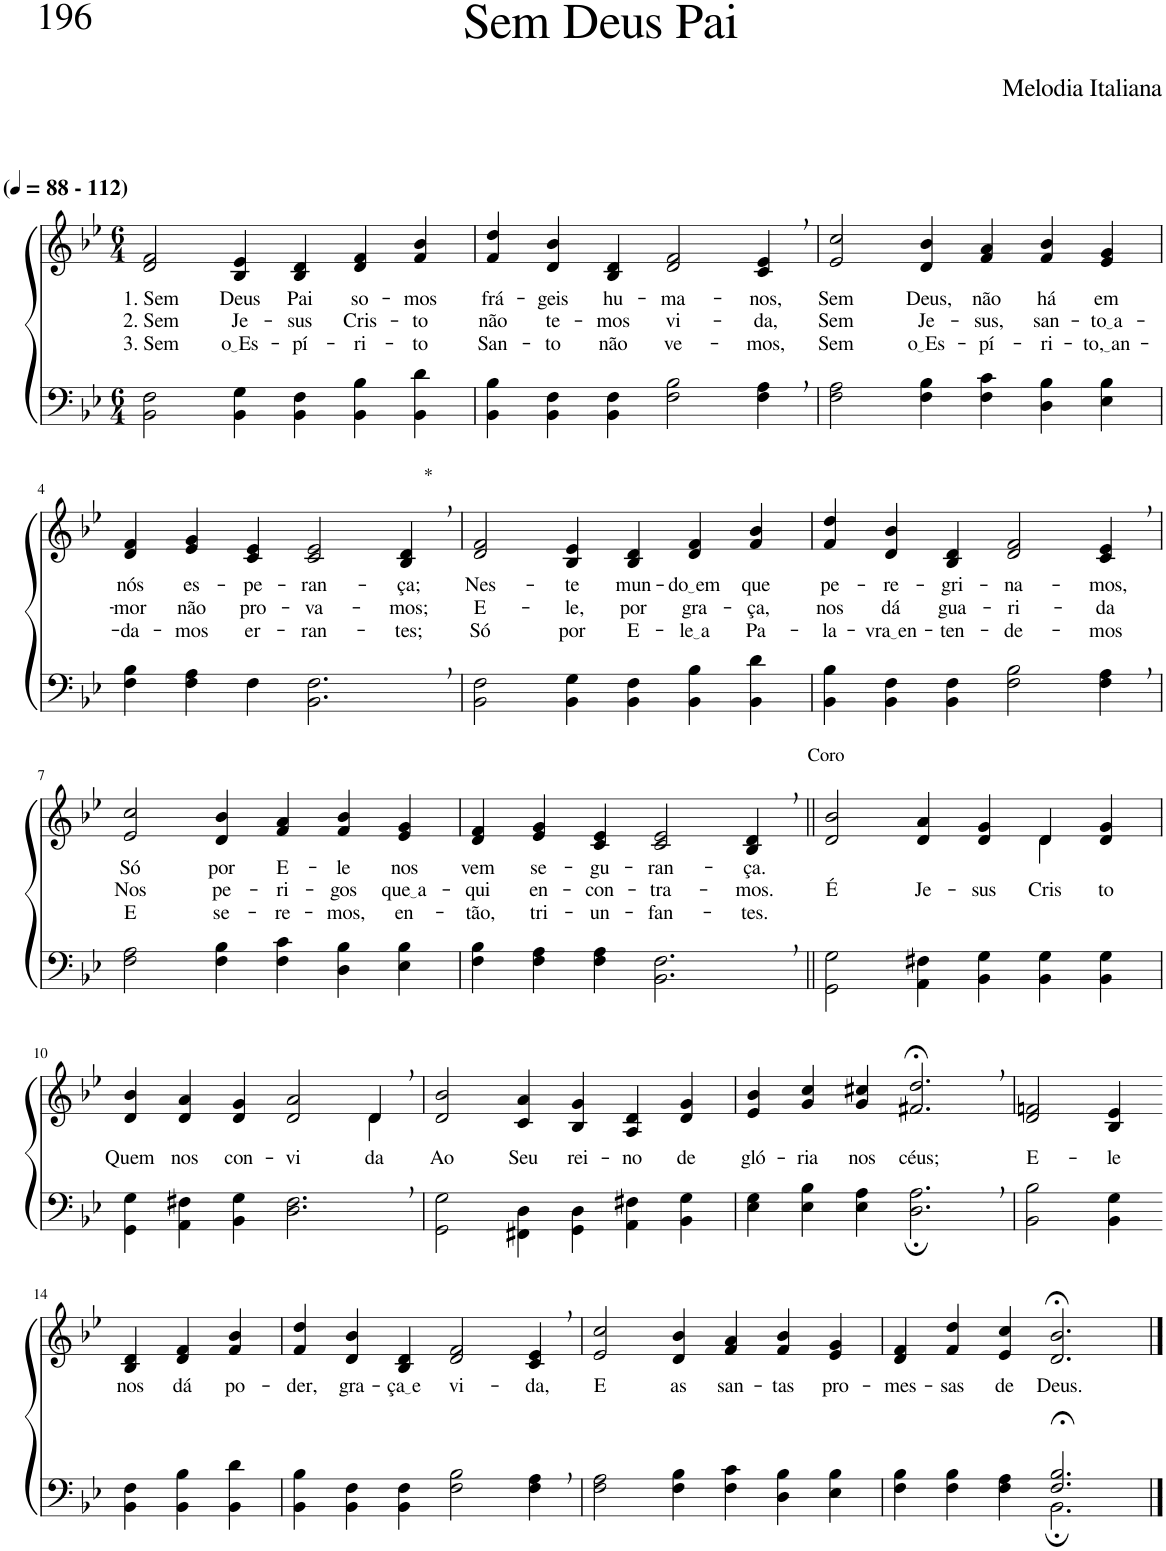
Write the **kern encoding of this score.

**kern	**kern	**text	**text	**text
*part2	*part1	*part1	*part1	*part1
*staff2	*staff1	*staff1	*staff1	*staff1
*I"Parte III e IV	*I"Parte I e II	*	*	*
*clefF4	*clefG2	*	*	*
*k[b-e-]	*k[b-e-]	*	*	*
*M6/4	*M6/4	*	*	*
*MM88	*MM88	*	*	*
=1	=1	=1	=1	=1
!	!LO:TX:a:B:t=(	!	!	!
!	!LO:TX:a:B:t=- 112)	!	!	!
!	!	!LO:LY:b	!LO:LY:b	!LO:LY:b
2BB-\ 2F\	2d/ 2f/	1. Sem	2. Sem	3. Sem
!	!	!LO:LY:b	!LO:LY:b	!LO:LY:b
4BB-\ 4G\	4B-/ 4e-/	Deus	Je-	o Es
!	!	!LO:LY:b	!LO:LY:b	!LO:LY:b
4BB-\ 4F\	4B-/ 4d/	Pai	-sus	-pí-
!	!	!LO:LY:b	!LO:LY:b	!LO:LY:b
4BB-\ 4B-\	4d/ 4f/	so-	Cris-	-ri-
!	!	!LO:LY:b	!LO:LY:b	!LO:LY:b
4BB-\ 4d\	4f/ 4b-/	-mos	-to	-to
=2	=2	=2	=2	=2
!	!	!LO:LY:b	!LO:LY:b	!LO:LY:b
4BB-\ 4B-\	4f/ 4dd/	frá-	não	San-
!	!	!LO:LY:b	!LO:LY:b	!LO:LY:b
4BB-\ 4F\	4d/ 4b-/	-geis	te-	-to
!	!	!LO:LY:b	!LO:LY:b	!LO:LY:b
4BB-\ 4F\	4B-/ 4d/	hu-	-mos	não
!	!	!LO:LY:b	!LO:LY:b	!LO:LY:b
2F\ 2B-\	2d/ 2f/	-ma-	vi-	ve-
!	!	!LO:LY:b	!LO:LY:b	!LO:LY:b
4F\, 4A\,	4c/, 4e-/,	-nos,	-da,	-mos,
=3	=3	=3	=3	=3
!	!	!LO:LY:b	!LO:LY:b	!LO:LY:b
2F\ 2A\	2e-/ 2cc/	Sem	Sem	Sem
!	!	!LO:LY:b	!LO:LY:b	!LO:LY:b
4F\ 4B-\	4d/ 4b-/	Deus,	Je-	o Es
!	!	!LO:LY:b	!LO:LY:b	!LO:LY:b
4F\ 4c\	4f/ 4a/	não	-sus,	-pí-
!	!	!LO:LY:b	!LO:LY:b	!LO:LY:b
4D\ 4B-\	4f/ 4b-/	há	san-	-ri-
!	!	!LO:LY:b	!LO:LY:b	!LO:LY:b
4E-\ 4B-\	4e-/ 4g/	em	to a	to, an
!!LO:LB:g=z
=4	=4	=4	=4	=4
!	!	!LO:LY:b	!LO:LY:b	!LO:LY:b
4F\ 4B-\	4d/ 4f/	nós	-mor	-da-
!	!	!LO:LY:b	!LO:LY:b	!LO:LY:b
4F\ 4A\	4e-/ 4g/	es-	não	-mos
!	!	!LO:LY:b	!LO:LY:b	!LO:LY:b
4F\	4c/ 4e-/	-pe-	pro-	er-
!	!	!LO:LY:b	!LO:LY:b	!LO:LY:b
2.BB-\, 2.F\,	2c/ 2e-/	-ran-	-va-	-ran-
!	!LO:TX:a:t=*	!	!	!
!	!	!LO:LY:b	!LO:LY:b	!LO:LY:b
.	4B-/, 4d/,	-ça;	-mos;	-tes;
=5	=5	=5	=5	=5
!	!	!LO:LY:b	!LO:LY:b	!LO:LY:b
2BB-\ 2F\	2d/ 2f/	Nes-	E-	Só
!	!	!LO:LY:b	!LO:LY:b	!LO:LY:b
4BB-\ 4G\	4B-/ 4e-/	-te	-le,	por
!	!	!LO:LY:b	!LO:LY:b	!LO:LY:b
4BB-\ 4F\	4B-/ 4d/	mun-	por	E-
!	!	!LO:LY:b	!LO:LY:b	!LO:LY:b
4BB-\ 4B-\	4d/ 4f/	do em	gra-	le a
!	!	!LO:LY:b	!LO:LY:b	!LO:LY:b
4BB-\ 4d\	4f/ 4b-/	que	-ça,	Pa-
=6	=6	=6	=6	=6
!	!	!LO:LY:b	!LO:LY:b	!LO:LY:b
4BB-\ 4B-\	4f/ 4dd/	pe-	nos	-la-
!	!	!LO:LY:b	!LO:LY:b	!LO:LY:b
4BB-\ 4F\	4d/ 4b-/	-re-	dá	vra en
!	!	!LO:LY:b	!LO:LY:b	!LO:LY:b
4BB-\ 4F\	4B-/ 4d/	-gri-	gua-	-ten-
!	!	!LO:LY:b	!LO:LY:b	!LO:LY:b
2F\ 2B-\	2d/ 2f/	-na-	-ri-	-de-
!	!	!LO:LY:b	!LO:LY:b	!LO:LY:b
4F\, 4A\,	4c/, 4e-/,	-mos,	-da	-mos
!!LO:LB:g=z
=7	=7	=7	=7	=7
!	!	!LO:LY:b	!LO:LY:b	!LO:LY:b
2F\ 2A\	2e-/ 2cc/	Só	Nos	E
!	!	!LO:LY:b	!LO:LY:b	!LO:LY:b
4F\ 4B-\	4d/ 4b-/	por	pe-	se-
!	!	!LO:LY:b	!LO:LY:b	!LO:LY:b
4F\ 4c\	4f/ 4a/	E-	-ri-	-re-
!	!	!LO:LY:b	!LO:LY:b	!LO:LY:b
4D\ 4B-\	4f/ 4b-/	-le	-gos	-mos,
!	!	!LO:LY:b	!LO:LY:b	!LO:LY:b
4E-\ 4B-\	4e-/ 4g/	nos	que a	en-
=8	=8	=8	=8	=8
!	!	!LO:LY:b	!LO:LY:b	!LO:LY:b
4F\ 4B-\	4d/ 4f/	vem	-qui	-tão,
!	!	!LO:LY:b	!LO:LY:b	!LO:LY:b
4F\ 4A\	4e-/ 4g/	se-	en-	tri-
!	!	!LO:LY:b	!LO:LY:b	!LO:LY:b
4F\ 4A\	4c/ 4e-/	-gu-	-con-	-un-
!	!	!LO:LY:b	!LO:LY:b	!LO:LY:b
2.BB-\, 2.F\,	2c/ 2e-/	-ran-	-tra-	-fan-
!	!LO:TX:a:t=Coro	!	!	!
!	!	!LO:LY:b	!LO:LY:b	!LO:LY:b
.	4B-/, 4d/,	-ça.	-mos.	-tes.
=9||	=9||	=9||	=9||	=9||
!	!	!	!LO:LY:b	!
*	*^	*	*	*
2GG\ 2G\	2d/ 2b-/	1ryy	.	É	.
!	!	!	!	!LO:LY:b	!
4AA\ 4F#X\	4d/ 4a/	.	.	Je-	.
!	!	!	!	!LO:LY:b	!
4BB-\ 4G\	4d/ 4g/	.	.	-sus	.
!	!	!	!	!LO:LY:b	!
4BB-\ 4G\	4d/	4d\	.	Cris-	.
!	!	!	!	!LO:LY:b	!
4BB-\ 4G\	4d/ 4g/	4ryy	.	-to	.
!!LO:LB:g=z	!!
=10	=10	=10	=10	=10	=10
!	!	!	!LO:LY:b	!	!
4GG\ 4G\	4d/ 4b-/	4ryy	Quem	.	.
!	!	!	!LO:LY:b	!	!
*	*v	*v	*	*	*
4AA\ 4F#X\	4d/ 4a/	nos	.	.
!	!	!LO:LY:b	!	!
4BB-\ 4G\	4d/ 4g/	con-	.	.
!	!	!LO:LY:b	!	!
2.D\, 2.F#\,	2d/ 2a/	-vi-	.	.
*	*^	*	*	*
!	!	!	!LO:LY:b	!	!
.	4d,/	4d\	-da	.	.
=11	=11	=11	=11	=11	=11
!	!	!	!LO:LY:b	!	!
*	*v	*v	*	*	*
2GG\ 2G\	2d/ 2b-/	Ao	.	.
!	!	!LO:LY:b	!	!
4FF#X\ 4D\	4c/ 4a/	Seu	.	.
!	!	!LO:LY:b	!	!
4GG\ 4D\	4B-/ 4g/	rei-	.	.
!	!	!LO:LY:b	!	!
4AA\ 4F#X\	4A/ 4d/	-no	.	.
!	!	!LO:LY:b	!	!
4BB-\ 4G\	4d/ 4g/	de	.	.
=12	=12	=12	=12	=12
!	!	!LO:LY:b	!	!
4E-\ 4G\	4e-/ 4b-/	gló-	.	.
!	!	!LO:LY:b	!	!
4E-\ 4B-\	4g/ 4cc/	-ria	.	.
!	!	!LO:LY:b	!	!
4E-\ 4A\	4g/ 4cc#X/	nos	.	.
!	!	!LO:LY:b	!	!
2.D\;, 2.A\;,	2.f#X/;<, 2.dd/;<,	céus;	.	.
=13	=13	=13	=13	=13
!	!	!LO:LY:b	!	!
2BB-\ 2B-\	2d/ 2fn/	E-	.	.
!	!	!LO:LY:b	!	!
4BB-\ 4G\	4B-/ 4e-/	-le	.	.
!!LO:LB:g=z
=14-	=14-	=14-	=14-	=14-
!	!	!LO:LY:b	!	!
4BB-\ 4F\	4B-/ 4d/	nos	.	.
!	!	!LO:LY:b	!	!
4BB-\ 4B-\	4d/ 4f/	dá	.	.
!	!	!LO:LY:b	!	!
4BB-\ 4d\	4f/ 4b-/	po-	.	.
=15	=15	=15	=15	=15
!	!	!LO:LY:b	!	!
4BB-\ 4B-\	4f/ 4dd/	-der,	.	.
!	!	!LO:LY:b	!	!
4BB-\ 4F\	4d/ 4b-/	gra-	.	.
!	!	!LO:LY:b	!	!
4BB-\ 4F\	4B-/ 4d/	ça e	.	.
!	!	!LO:LY:b	!	!
2F\ 2B-\	2d/ 2f/	vi-	.	.
!	!	!LO:LY:b	!	!
4F\, 4A\,	4c/, 4e-/,	-da,	.	.
=16	=16	=16	=16	=16
!	!	!LO:LY:b	!	!
2F\ 2A\	2e-/ 2cc/	E	.	.
!	!	!LO:LY:b	!	!
4F\ 4B-\	4d/ 4b-/	as	.	.
!	!	!LO:LY:b	!	!
4F\ 4c\	4f/ 4a/	san-	.	.
!	!	!LO:LY:b	!	!
4D\ 4B-\	4f/ 4b-/	-tas	.	.
!	!	!LO:LY:b	!	!
4E-\ 4B-\	4e-/ 4g/	pro-	.	.
=17	=17	=17	=17	=17
*^	*	*	*	*
!	!	!	!LO:LY:b	!	!
2.ryy	4F\ 4B-\	4d/ 4f/	-mes-	.	.
!	!	!	!LO:LY:b	!	!
.	4F\ 4B-\	4f/ 4dd/	-sas	.	.
!	!	!	!LO:LY:b	!	!
.	4F\ 4A\	4e-/ 4cc/	de	.	.
!	!	!	!LO:LY:b	!	!
2.F/;< 2.B-/;<	2.BB-;\	2.d/;< 2.b-/;<	Deus.	.	.
*v	*v	*	*	*	*
==	==	==	==	==
*-	*-	*-	*-	*-
